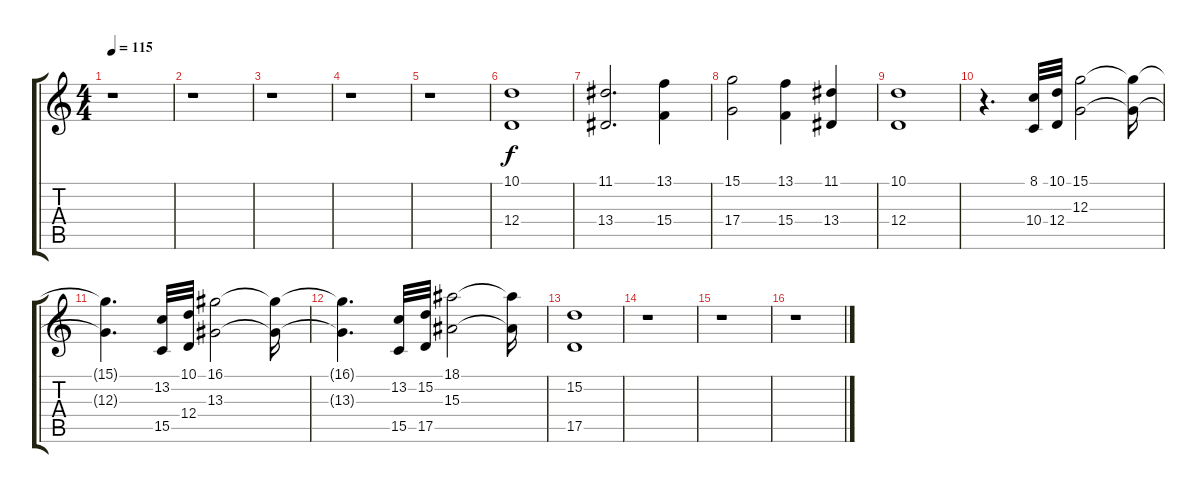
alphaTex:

\track "" {instrument synthstrings2}
\staff {score tabs}
\tuning (E4 B3 G3 D3 A2 E2) {hide}
\ts (4 4)
\tempo 115
\clef g2
\ks c
r.1{dy f} |
r.1 |
r.1 |
r.1 |
r.1 |
(10.1 12.4).1{volume 0} |
(11.1 13.4).2{d volume 16} (13.1 15.4).4{volume 16} |
(15.1 17.4).2 (13.1 15.4).4 (11.1 13.4).4 |
(10.1 12.4).1 |
r.4{d} (8.1 10.4).32 (10.1 12.4).32 (15.1 12.3).2 (15.1{t} 12.3{t}).16 |
(15.1{t} 12.3{t}).4{d} (13.2 15.5).32 (10.1 12.4).32 (16.1 13.3).2 (16.1{t} 13.3{t}).16 |
(16.1{t} 13.3{t}).4{d} (13.2 15.5).32 (15.2 17.5).32 (18.1 15.3).2 (18.1{t} 15.3{t}).16 |
(15.2 17.5).1 |
r.1 |
r.1 |
r.1
